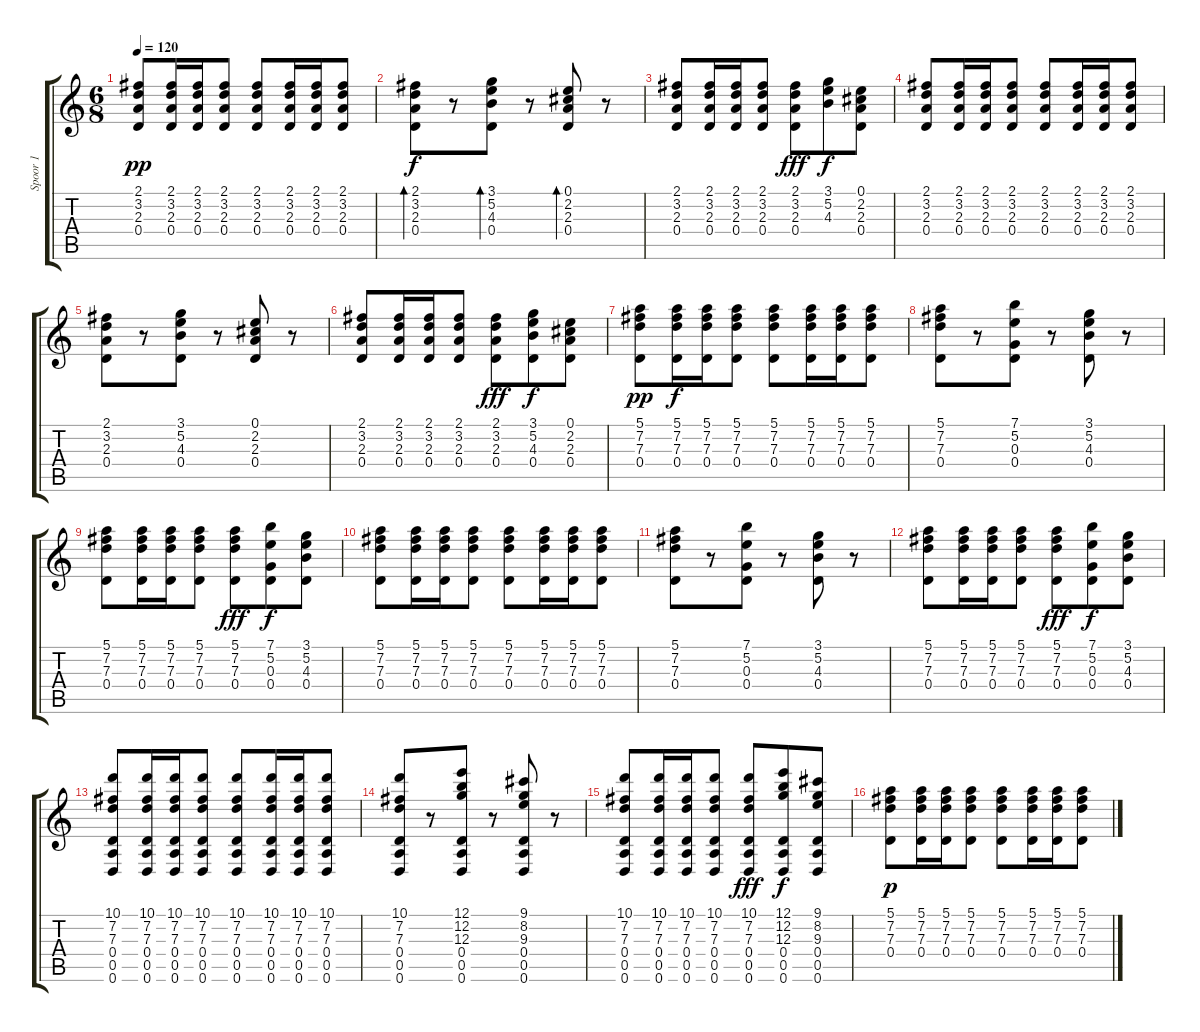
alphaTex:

\track ("Spoor 1" "Spoor 1") {instrument acousticguitarnylon}
\staff {score tabs}
\tuning (E4 B3 G3 D3 A2 D2) {hide}
\ts (6 8)
\tempo 120
\clef g2
\ks c
(2.1 3.2 2.3 0.4).8{dy pp instrument acousticguitarnylon} (2.1 3.2 2.3 0.4).16 (2.1 3.2 2.3 0.4).16 (2.1 3.2 2.3 0.4).8 (2.1 3.2 2.3 0.4).8 (2.1 3.2 2.3 0.4).16 (2.1 3.2 2.3 0.4).16 (2.1 3.2 2.3 0.4).8 |
(2.1 3.2 2.3 0.4).8{bd 120 dy f} r.8 (3.1 5.2 4.3 0.4).8{bd 120} r.8 (0.1 2.2 2.3 0.4).8{bd 120} r.8 |
(2.1 3.2 2.3 0.4).8 (2.1 3.2 2.3 0.4).16 (2.1 3.2 2.3 0.4).16 (2.1 3.2 2.3 0.4).8 (2.1 3.2 2.3 0.4).8{dy fff} (3.1 5.2 4.3).8{dy f} (0.1 2.2 2.3 0.4).8 |
(2.1 3.2 2.3 0.4).8 (2.1 3.2 2.3 0.4).16 (2.1 3.2 2.3 0.4).16 (2.1 3.2 2.3 0.4).8 (2.1 3.2 2.3 0.4).8 (2.1 3.2 2.3 0.4).16 (2.1 3.2 2.3 0.4).16 (2.1 3.2 2.3 0.4).8 |
(2.1 3.2 2.3 0.4).8 r.8 (3.1 5.2 4.3 0.4).8 r.8 (0.1 2.2 2.3 0.4).8 r.8 |
(2.1 3.2 2.3 0.4).8 (2.1 3.2 2.3 0.4).16 (2.1 3.2 2.3 0.4).16 (2.1 3.2 2.3 0.4).8 (2.1 3.2 2.3 0.4).8{dy fff} (3.1 5.2 4.3 0.4).8{dy f} (0.1 2.2 2.3 0.4).8 |
(5.1 7.2 7.3 0.4).8{dy pp} (5.1 7.2 7.3 0.4).16{dy f} (5.1 7.2 7.3 0.4).16 (5.1 7.2 7.3 0.4).8 (5.1 7.2 7.3 0.4).8 (5.1 7.2 7.3 0.4).16 (5.1 7.2 7.3 0.4).16 (5.1 7.2 7.3 0.4).8 |
(5.1 7.2 7.3 0.4).8 r.8 (7.1 5.2 0.3 0.4).8 r.8 (3.1 5.2 4.3 0.4).8 r.8 |
(5.1 7.2 7.3 0.4).8 (5.1 7.2 7.3 0.4).16 (5.1 7.2 7.3 0.4).16 (5.1 7.2 7.3 0.4).8 (5.1 7.2 7.3 0.4).8{dy fff} (7.1 5.2 0.3 0.4).8{dy f} (3.1 5.2 4.3 0.4).8 |
(5.1 7.2 7.3 0.4).8 (5.1 7.2 7.3 0.4).16 (5.1 7.2 7.3 0.4).16 (5.1 7.2 7.3 0.4).8 (5.1 7.2 7.3 0.4).8 (5.1 7.2 7.3 0.4).16 (5.1 7.2 7.3 0.4).16 (5.1 7.2 7.3 0.4).8 |
(5.1 7.2 7.3 0.4).8 r.8 (7.1 5.2 0.3 0.4).8 r.8 (3.1 5.2 4.3 0.4).8 r.8 |
(5.1 7.2 7.3 0.4).8 (5.1 7.2 7.3 0.4).16 (5.1 7.2 7.3 0.4).16 (5.1 7.2 7.3 0.4).8 (5.1 7.2 7.3 0.4).8{dy fff} (7.1 5.2 0.3 0.4).8{dy f} (3.1 5.2 4.3 0.4).8 |
(10.1 7.2 7.3 0.4 0.5 0.6).8 (10.1 7.2 7.3 0.4 0.5 0.6).16 (10.1 7.2 7.3 0.4 0.5 0.6).16 (10.1 7.2 7.3 0.4 0.5 0.6).8 (10.1 7.2 7.3 0.4 0.5 0.6).8 (10.1 7.2 7.3 0.4 0.5 0.6).16 (10.1 7.2 7.3 0.4 0.5 0.6).16 (10.1 7.2 7.3 0.4 0.5 0.6).8 |
(10.1 7.2 7.3 0.4 0.5 0.6).8 r.8 (12.1 12.2 12.3 0.4 0.5 0.6).8 r.8 (9.1 8.2 9.3 0.4 0.5 0.6).8 r.8 |
(10.1 7.2 7.3 0.4 0.5 0.6).8 (10.1 7.2 7.3 0.4 0.5 0.6).16 (10.1 7.2 7.3 0.4 0.5 0.6).16 (10.1 7.2 7.3 0.4 0.5 0.6).8 (10.1 7.2 7.3 0.4 0.5 0.6).8{dy fff} (12.1 12.2 12.3 0.4 0.5 0.6).8{dy f} (9.1 8.2 9.3 0.4 0.5 0.6).8 |
(5.1 7.2 7.3 0.4).8{dy p} (5.1 7.2 7.3 0.4).16 (5.1 7.2 7.3 0.4).16 (5.1 7.2 7.3 0.4).8 (5.1 7.2 7.3 0.4).8 (5.1 7.2 7.3 0.4).16 (5.1 7.2 7.3 0.4).16 (5.1 7.2 7.3 0.4).8
